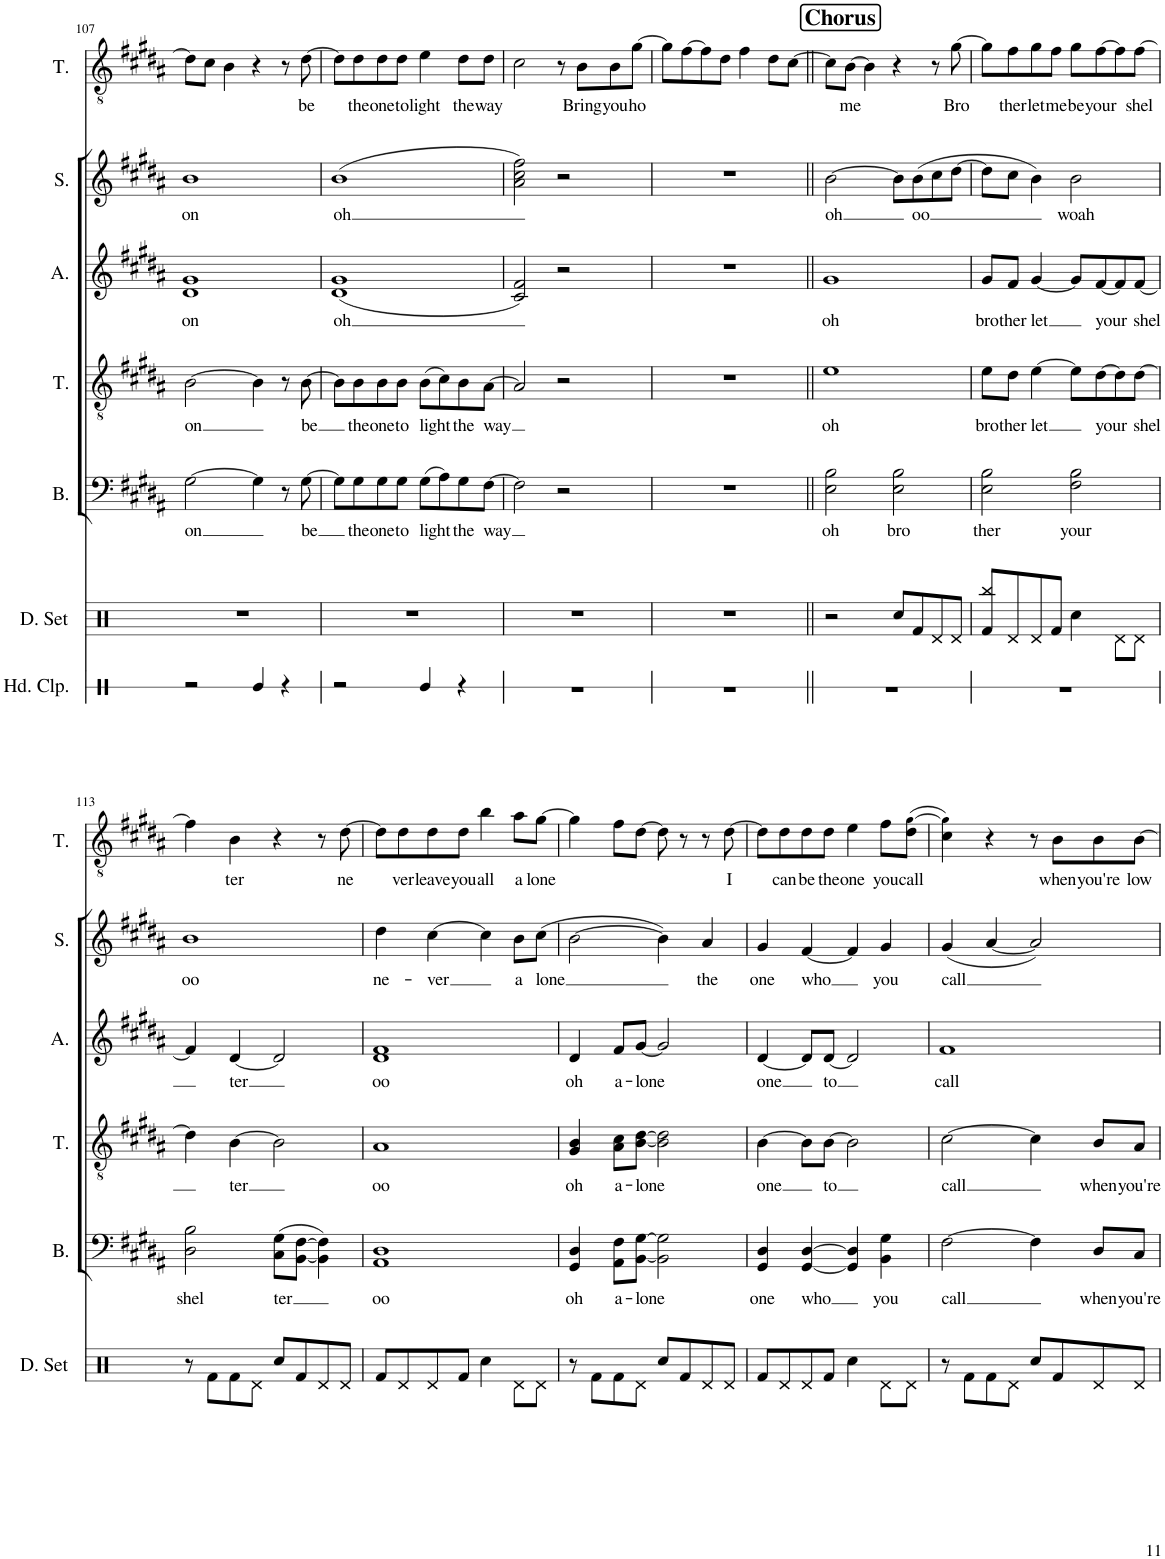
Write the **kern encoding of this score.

**kern	**text	**kern	**text	**kern	**text	**kern	**text	**kern	**text
*part5	*part5	*part4	*part4	*part3	*part3	*part2	*part2	*part1	*part1
*staff5	*staff5	*staff4	*staff4	*staff3	*staff3	*staff2	*staff2	*staff1	*staff1
*I"Bass	*	*I"Tenor	*	*I"Alto	*	*I"Soprano	*	*I"Solo	*
*I'B.	*	*I'T.	*	*I'A.	*	*I'S.	*	*	*
!!LO:PB:g=z
*clefF4	*	*clefGv2	*	*clefG2	*	*clefG2	*	*clefGv2	*
*k[f#c#g#d#a#]	*	*k[f#c#g#d#a#]	*	*k[f#c#g#d#a#]	*	*k[f#c#g#d#a#]	*	*k[f#c#g#d#a#]	*
*M2/2	*	*M2/2	*	*M2/2	*	*M2/2	*	*M2/2	*
=107	=107	=107	=107	=107	=107	=107	=107	=107	=107
!	!LO:LY:b	!	!LO:LY:b	!	!LO:LY:b	!	!LO:LY:b	!	!
[2G#\	on	[2B\	on	1d# 1g#	on	1b	on	8d#\L]	.
.	.	.	.	.	.	.	.	8c#\J	.
.	.	.	.	.	.	.	.	4B\	.
4G#\]	.	4B\]	.	.	.	.	.	4r	.
8r	.	8r	.	.	.	.	.	8r	.
!	!LO:LY:b	!	!LO:LY:b	!	!	!	!	!	!LO:LY:b
[8G#\	be	[8B\	be	.	.	.	.	[8d#\	be
=108	=108	=108	=108	=108	=108	=108	=108	=108	=108
!	!	!	!	!	!LO:LY:b	!	!LO:LY:b	!	!
8G#\L]	.	8B\L]	.	(1d# 1g#	oh	(1b	oh	8d#\L]	.
!	!LO:LY:b	!	!LO:LY:b	!	!	!	!	!	!LO:LY:b
8G#\	the	8B\	the	.	.	.	.	8d#\	the
!	!LO:LY:b	!	!LO:LY:b	!	!	!	!	!	!LO:LY:b
8G#\	one	8B\	one	.	.	.	.	8d#\	one
!	!LO:LY:b	!	!LO:LY:b	!	!	!	!	!	!LO:LY:b
8G#\J	to	8B\J	to	.	.	.	.	8d#\J	to
!	!LO:LY:b	!	!LO:LY:b	!	!	!	!	!	!LO:LY:b
(8G#\L	light	(8B\L	light	.	.	.	.	4e\	light
8A#\)	.	8c#\)	.	.	.	.	.	.	.
!	!LO:LY:b	!	!LO:LY:b	!	!	!	!	!	!LO:LY:b
8G#\	the	8B\	the	.	.	.	.	8d#\L	the
!	!LO:LY:b	!	!LO:LY:b	!	!	!	!	!	!LO:LY:b
[8F#\J	way	[8A#\J	way	.	.	.	.	8d#\J	way
=109	=109	=109	=109	=109	=109	=109	=109	=109	=109
2F#\]	.	2A#/]	.	2c#/ 2f#/)	.	2a#\ 2cc#\ 2ff#\)	.	2c#\	.
2r	.	2r	.	2r	.	2r	.	8r	.
!	!	!	!	!	!	!	!	!	!LO:LY:b
.	.	.	.	.	.	.	.	8B\L	Bring
!	!	!	!	!	!	!	!	!	!LO:LY:b
.	.	.	.	.	.	.	.	8B\	you
!	!	!	!	!	!	!	!	!	!LO:LY:b
.	.	.	.	.	.	.	.	[8g#\J	ho
=110	=110	=110	=110	=110	=110	=110	=110	=110	=110
1r	.	1r	.	1r	.	1r	.	8g#\L]	.
.	.	.	.	.	.	.	.	[8f#\	.
.	.	.	.	.	.	.	.	8f#\]	.
.	.	.	.	.	.	.	.	8d#\J	.
.	.	.	.	.	.	.	.	4f#\	.
.	.	.	.	.	.	.	.	8d#\L	.
.	.	.	.	.	.	.	.	[8c#\J	.
!!LO:REH:place=s1:a:B:cj:fs=14:t=Chorus
=111||	=111||	=111||	=111||	=111||	=111||	=111||	=111||	=111||	=111||
!	!LO:LY:b	!	!LO:LY:b	!	!LO:LY:b	!	!LO:LY:b	!	!
2E\ 2B\	oh	1e	oh	1g#	oh	[2b\	oh	8c#\L]	.
!	!	!	!	!	!	!	!	!	!LO:LY:b
.	.	.	.	.	.	.	.	[8B\J	me
.	.	.	.	.	.	.	.	4B\]	.
!	!LO:LY:b	!	!	!	!	!	!	!	!
2E\ 2B\	bro	.	.	.	.	8b\L]	.	4r	.
!	!	!	!	!	!	!	!LO:LY:b	!	!
.	.	.	.	.	.	(8b\	oo	.	.
.	.	.	.	.	.	8cc#\	.	8r	.
!	!	!	!	!	!	!	!	!	!LO:LY:b
.	.	.	.	.	.	[8dd#\J	.	[8g#\	Bro
=112	=112	=112	=112	=112	=112	=112	=112	=112	=112
!	!LO:LY:b	!	!LO:LY:b	!	!LO:LY:b	!	!	!	!
2E\ 2B\	ther	8e\L	bro	8g#/L	bro	8dd#\L]	.	8g#\L]	.
!	!	!	!LO:LY:b	!	!LO:LY:b	!	!	!	!LO:LY:b
.	.	8d#\J	ther	8f#/J	ther	8cc#\J	.	8f#\	ther
!	!	!	!LO:LY:b	!	!LO:LY:b	!	!	!	!LO:LY:b
.	.	[4e\	let	[4g#/	let	4b\)	.	8g#\	let
!	!	!	!	!	!	!	!	!	!LO:LY:b
.	.	.	.	.	.	.	.	8f#\J	me
!	!LO:LY:b	!	!	!	!	!	!LO:LY:b	!	!LO:LY:b
2F#\ 2B\	your	8e\L]	.	8g#/L]	.	2b\	woah	8g#\L	be
!	!	!	!LO:LY:b	!	!LO:LY:b	!	!	!	!LO:LY:b
.	.	[8d#\	your	[8f#/	your	.	.	[8f#\	your
.	.	8d#\]	.	8f#/]	.	.	.	8f#\]	.
!	!	!	!LO:LY:b	!	!LO:LY:b	!	!	!	!LO:LY:b
.	.	[8d#\J	shel	[8f#/J	shel	.	.	[8f#\J	shel
!!LO:LB:g=z
=113	=113	=113	=113	=113	=113	=113	=113	=113	=113
!	!LO:LY:b	!	!	!	!	!	!LO:LY:b	!	!
2D#\ 2B\	shel	4d#\]	.	4f#/]	.	1b	oo	4f#\]	.
!	!	!	!LO:LY:b	!	!LO:LY:b	!	!	!	!LO:LY:b
.	.	[4B\	ter	[4d#/	ter	.	.	4B\	ter
!	!LO:LY:b	!	!	!	!	!	!	!	!
(8C#\ 8G#\L	ter	2B\]	.	2d#/]	.	.	.	4r	.
[8BB\ [8F#\J	.	.	.	.	.	.	.	.	.
4BB\] 4F#\])	.	.	.	.	.	.	.	8r	.
!	!	!	!	!	!	!	!	!	!LO:LY:b
.	.	.	.	.	.	.	.	[8d#\	ne
=114	=114	=114	=114	=114	=114	=114	=114	=114	=114
!	!LO:LY:b	!	!LO:LY:b	!	!LO:LY:b	!	!LO:LY:b	!	!
1AA# 1D#	oo	1A#	oo	1d# 1f#	oo	4dd#\	ne-	8d#\L]	.
!	!	!	!	!	!	!	!	!	!LO:LY:b
.	.	.	.	.	.	.	.	8d#\	ver
!	!	!	!	!	!	!	!LO:LY:b	!	!LO:LY:b
.	.	.	.	.	.	[4cc#\	-ver	8d#\	leave
!	!	!	!	!	!	!	!	!	!LO:LY:b
.	.	.	.	.	.	.	.	8d#\J	you
!	!	!	!	!	!	!	!	!	!LO:LY:b
.	.	.	.	.	.	4cc#\]	.	4b\	all
!	!	!	!	!	!	!	!LO:LY:b	!	!LO:LY:b
.	.	.	.	.	.	8b\L	a	8a#\L	a
!	!	!	!	!	!	!	!LO:LY:b	!	!LO:LY:b
.	.	.	.	.	.	(8cc#\J	lone	[8g#\J	lone
=115	=115	=115	=115	=115	=115	=115	=115	=115	=115
!	!LO:LY:b	!	!LO:LY:b	!	!LO:LY:b	!	!	!	!
4GG#/ 4D#/	oh	4G#/ 4B/	oh	4d#/	oh	[2b\	.	4g#\]	.
!	!LO:LY:b	!	!LO:LY:b	!	!LO:LY:b	!	!	!	!
8AA#\ 8F#\L	a-	8A#\ 8c#\L	a-	8f#/L	a-	.	.	8f#\L	.
!	!LO:LY:b	!	!LO:LY:b	!	!LO:LY:b	!	!	!	!
[8BB\ [8G#\J	-lone	[8B\ [8d#\J	-lone	[8g#/J	-lone	.	.	[8d#\J	.
2BB\] 2G#\]	.	2B\] 2d#\]	.	2g#/]	.	4b\])	.	8d#\]	.
.	.	.	.	.	.	.	.	8r	.
!	!	!	!	!	!	!	!LO:LY:b	!	!
.	.	.	.	.	.	4a#/	the	8r	.
!	!	!	!	!	!	!	!	!	!LO:LY:b
.	.	.	.	.	.	.	.	[8d#\	I
=116	=116	=116	=116	=116	=116	=116	=116	=116	=116
!	!LO:LY:b	!	!LO:LY:b	!	!LO:LY:b	!	!LO:LY:b	!	!
4GG#/ 4D#/	one	[4B\	one	[4d#/	one	4g#/	one	8d#\L]	.
!	!	!	!	!	!	!	!	!	!LO:LY:b
.	.	.	.	.	.	.	.	8d#\	can
!	!LO:LY:b	!	!	!	!	!	!LO:LY:b	!	!LO:LY:b
[4GG#/ [4D#/	who	8B\L]	.	8d#/L]	.	[4f#/	who	8d#\	be
!	!	!	!LO:LY:b	!	!LO:LY:b	!	!	!	!LO:LY:b
.	.	[8B\J	to	[8d#/J	to	.	.	8d#\J	the
!	!	!	!	!	!	!	!	!	!LO:LY:b
4GG#/] 4D#/]	.	2B\]	.	2d#/]	.	4f#/]	.	4e\	one
!	!LO:LY:b	!	!	!	!	!	!LO:LY:b	!	!LO:LY:b
4BB\ 4G#\	you	.	.	.	.	4g#/	you	8f#\L	you
!	!	!	!	!	!	!	!	!	!LO:LY:b
.	.	.	.	.	.	.	.	(8d#\ [8g#!\J	call
=117	=117	=117	=117	=117	=117	=117	=117	=117	=117
!	!LO:LY:b	!	!LO:LY:b	!	!LO:LY:b	!	!LO:LY:b	!	!
[2F#\	call	[2c#\	call	1f#	call	(4g#/	call	4c#\ 4g#!\])	.
.	.	.	.	.	.	[4a#/	.	4r	.
4F#\]	.	4c#\]	.	.	.	2a#/])	.	8r	.
!	!	!	!	!	!	!	!	!	!LO:LY:b
.	.	.	.	.	.	.	.	8B\L	when
!	!LO:LY:b	!	!LO:LY:b	!	!	!	!	!	!LO:LY:b
8D#/L	when	8B/L	when	.	.	.	.	8B\	you're
!	!LO:LY:b	!	!LO:LY:b	!	!	!	!	!	!LO:LY:b
8C#/J	you're	8A#/J	you're	.	.	.	.	[8B\J	low
=	=	=	=	=	=	=	=	=	=
*-	*-	*-	*-	*-	*-	*-	*-	*-	*-
